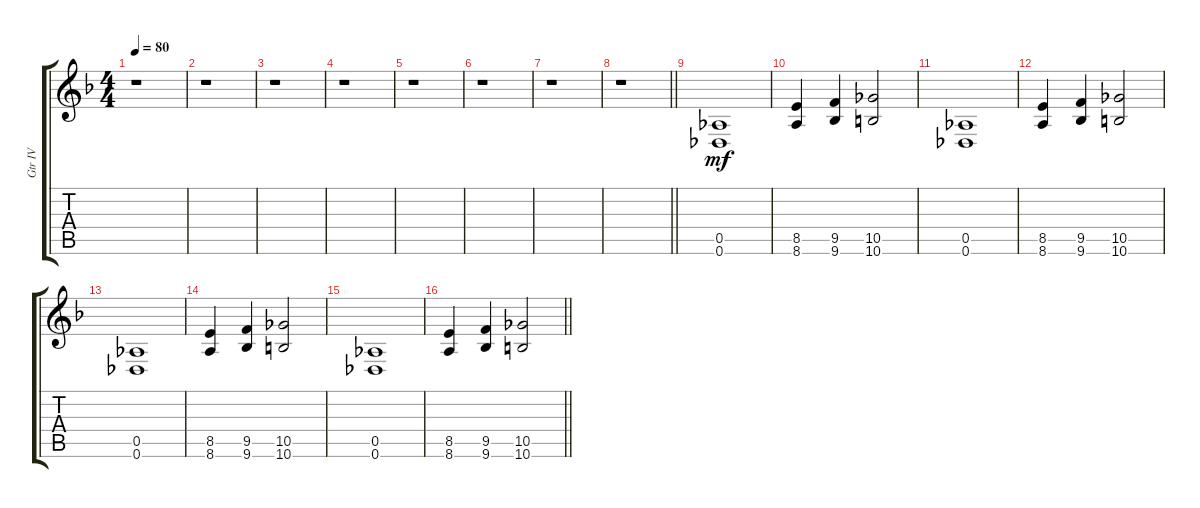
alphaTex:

\track ("Gtr IV" "Gtr IV") {instrument distortionguitar}
\staff {score tabs}
\tuning (Eb4 Bb3 Gb3 Db3 Ab2 Db2) {hide}
\ts (4 4)
\tempo 80
\clef g2
\ks f
r.1{dy mf instrument distortionguitar} |
r.1 |
r.1 |
r.1 |
r.1 |
r.1 |
r.1 |
\barLineRight lightlight
r.1 |
(0.5 0.6).1 |
(8.5 8.6).4 (9.5 9.6).4 (10.5 10.6).2 |
(0.5 0.6).1 |
(8.5 8.6).4 (9.5 9.6).4 (10.5 10.6).2 |
(0.5 0.6).1 |
(8.5 8.6).4 (9.5 9.6).4 (10.5 10.6).2 |
(0.5 0.6).1 |
\barLineRight lightlight
(8.5 8.6).4 (9.5 9.6).4 (10.5 10.6).2
